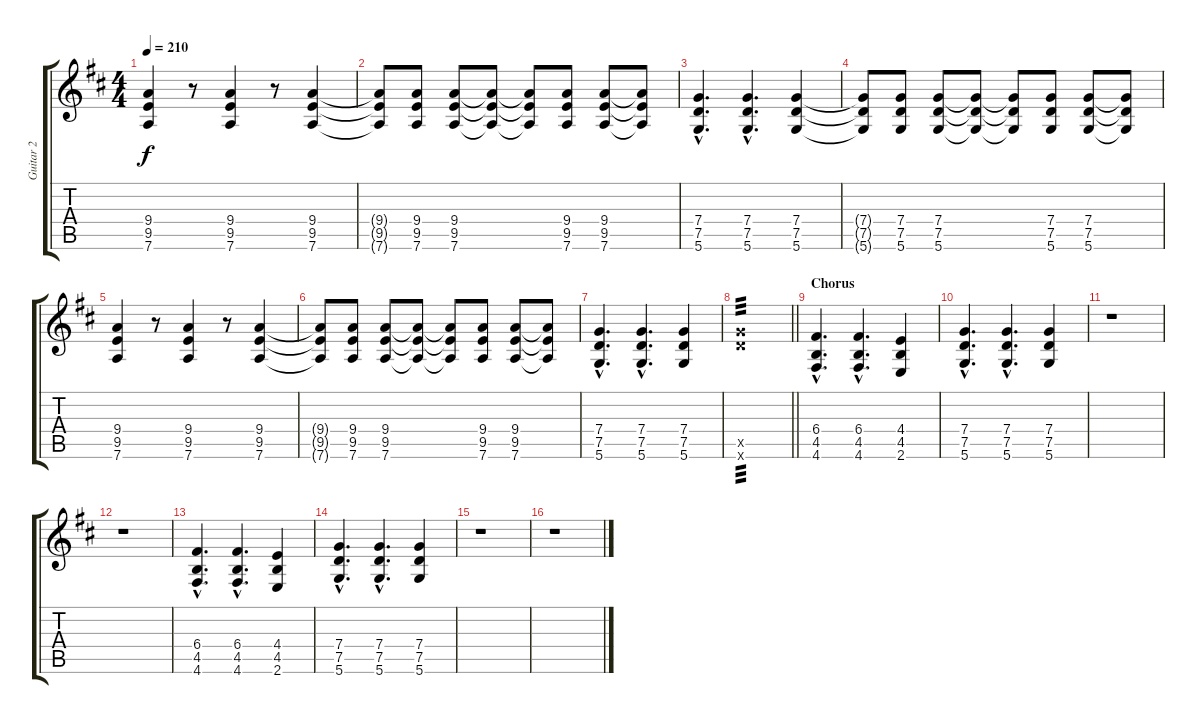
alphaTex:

\track ("Guitar 2" "Guitar 2") {instrument distortionguitar}
\staff {score tabs}
\tuning (D4 A3 F3 C3 G2 D2) {hide}
\ts (4 4)
\tempo 210
\clef g2
\ks d
(9.4 9.5 7.6).4{dy f} r.8 (9.4 9.5 7.6).4 r.8 (9.4 9.5 7.6).4 |
(9.4{t} 9.5{t} 7.6{t}).8 (9.4 9.5 7.6).8 (9.4 9.5 7.6).8 (9.4{t} 9.5{t} 7.6{t}).8 (9.4{t} 9.5{t} 7.6{t}).8 (9.4 9.5 7.6).8 (9.4 9.5 7.6).8 (9.4{t} 9.5{t} 7.6{t}).8 |
(7.4{hac} 7.5{hac} 5.6{hac}).4{d} (7.4{hac} 7.5{hac} 5.6{hac}).4{d} (7.4 7.5 5.6).4 |
(7.4{t} 7.5{t} 5.6{t}).8 (7.4 7.5 5.6).8 (7.4 7.5 5.6).8 (7.4{t} 7.5{t} 5.6{t}).8 (7.4{t} 7.5{t} 5.6{t}).8 (7.4 7.5 5.6).8 (7.4 7.5 5.6).8 (7.4{t} 7.5{t} 5.6{t}).8 |
(9.4 9.5 7.6).4 r.8 (9.4 9.5 7.6).4 r.8 (9.4 9.5 7.6).4 |
(9.4{t} 9.5{t} 7.6{t}).8 (9.4 9.5 7.6).8 (9.4 9.5 7.6).8 (9.4{t} 9.5{t} 7.6{t}).8 (9.4{t} 9.5{t} 7.6{t}).8 (9.4 9.5 7.6).8 (9.4 9.5 7.6).8 (9.4{t} 9.5{t} 7.6{t}).8 |
(7.4{hac} 7.5{hac} 5.6{hac}).4{d} (7.4{hac} 7.5{hac} 5.6{hac}).4{d} (7.4 7.5 5.6).4 |
\barLineRight lightlight
(12.5{x} 12.6{x}).1{tp 3} |
\section ("" "Chorus")
(6.4{hac} 4.5{hac} 4.6{hac}).4{d} (6.4{hac} 4.5{hac} 4.6{hac}).4{d} (4.4 4.5 2.6).4 |
(7.4{hac} 7.5{hac} 5.6{hac}).4{d} (7.4{hac} 7.5{hac} 5.6{hac}).4{d} (7.4 7.5 5.6).4 |
r.1 |
r.1 |
(6.4{hac} 4.5{hac} 4.6{hac}).4{d} (6.4{hac} 4.5{hac} 4.6{hac}).4{d} (4.4 4.5 2.6).4 |
(7.4{hac} 7.5{hac} 5.6{hac}).4{d} (7.4{hac} 7.5{hac} 5.6{hac}).4{d} (7.4 7.5 5.6).4 |
r.1 |
r.1
